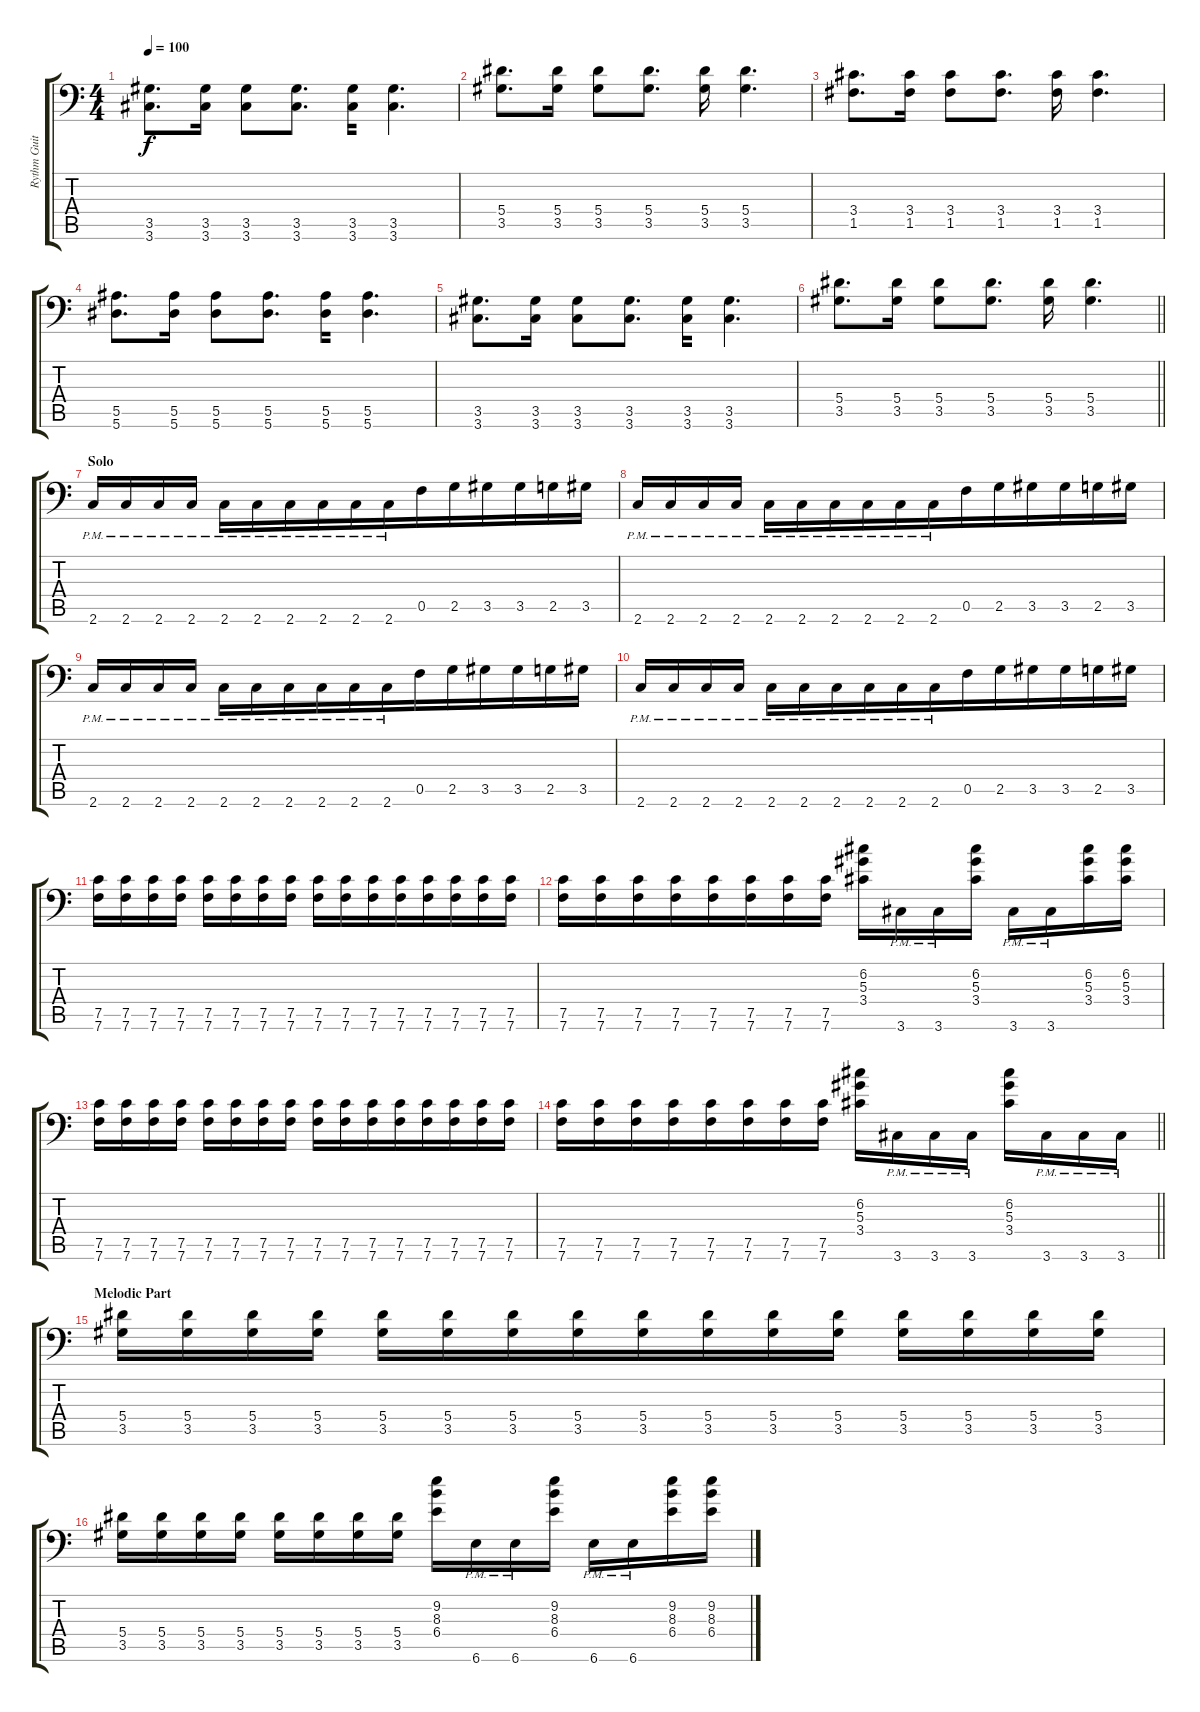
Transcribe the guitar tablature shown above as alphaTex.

\track ("Rythm Guitar 1" "Rythm Guit") {instrument distortionguitar}
\staff {score tabs}
\tuning (C4 G3 Eb3 Bb2 F2 Bb1) {hide}
\ts (4 4)
\tempo 100
\clef f4
\ks c
(3.5 3.6).8{d dy f beam merge} (3.5 3.6).16 (3.5 3.6).8{beam merge} (3.5 3.6).8{d} (3.5 3.6).16{beam merge} (3.5 3.6).4{d} |
(5.4 3.5).8{d} (5.4 3.5).16 (5.4 3.5).8{beam merge} (5.4 3.5).8{d} (5.4 3.5).16 (5.4 3.5).4{d} |
(3.4 1.5).8{d} (3.4 1.5).16 (3.4 1.5).8{beam merge} (3.4 1.5).8{d} (3.4 1.5).16 (3.4 1.5).4{d} |
(5.5 5.6).8{d beam merge} (5.5 5.6).16 (5.5 5.6).8{beam merge} (5.5 5.6).8{d} (5.5 5.6).16{beam merge} (5.5 5.6).4{d} |
(3.5 3.6).8{d beam merge} (3.5 3.6).16 (3.5 3.6).8{beam merge} (3.5 3.6).8{d} (3.5 3.6).16{beam merge} (3.5 3.6).4{d} |
\barLineRight lightlight
(5.4 3.5).8{d} (5.4 3.5).16 (5.4 3.5).8{beam merge} (5.4 3.5).8{d} (5.4 3.5).16 (5.4 3.5).4{d} |
\section ("" "Solo")
2.6{pm}.16 2.6{pm}.16 2.6{pm}.16 2.6{pm}.16 2.6{pm}.16{beam merge} 2.6{pm}.16 2.6{pm}.16 2.6{pm}.16{beam merge} 2.6{pm}.16{beam merge} 2.6{pm}.16{beam merge} 0.5.16{beam merge} 2.5.16{beam merge} 3.5.16 3.5.16 2.5.16 3.5.16 |
2.6{pm}.16 2.6{pm}.16 2.6{pm}.16 2.6{pm}.16 2.6{pm}.16{beam merge} 2.6{pm}.16 2.6{pm}.16 2.6{pm}.16{beam merge} 2.6{pm}.16{beam merge} 2.6{pm}.16{beam merge} 0.5.16{beam merge} 2.5.16{beam merge} 3.5.16 3.5.16 2.5.16 3.5.16 |
2.6{pm}.16 2.6{pm}.16 2.6{pm}.16 2.6{pm}.16 2.6{pm}.16{beam merge} 2.6{pm}.16 2.6{pm}.16 2.6{pm}.16{beam merge} 2.6{pm}.16{beam merge} 2.6{pm}.16{beam merge} 0.5.16{beam merge} 2.5.16{beam merge} 3.5.16 3.5.16 2.5.16 3.5.16 |
2.6{pm}.16 2.6{pm}.16 2.6{pm}.16 2.6{pm}.16 2.6{pm}.16{beam merge} 2.6{pm}.16 2.6{pm}.16 2.6{pm}.16{beam merge} 2.6{pm}.16{beam merge} 2.6{pm}.16{beam merge} 0.5.16{beam merge} 2.5.16{beam merge} 3.5.16 3.5.16 2.5.16 3.5.16 |
(7.5 7.6).16 (7.5 7.6).16 (7.5 7.6).16 (7.5 7.6).16 (7.5 7.6).16 (7.5 7.6).16 (7.5 7.6).16 (7.5 7.6).16 (7.5 7.6).16 (7.5 7.6).16 (7.5 7.6).16 (7.5 7.6).16{beam merge} (7.5 7.6).16 (7.5 7.6).16{beam merge} (7.5 7.6).16{beam merge} (7.5 7.6).16 |
(7.5 7.6).16 (7.5 7.6).16 (7.5 7.6).16 (7.5 7.6).16{beam merge} (7.5 7.6).16 (7.5 7.6).16 (7.5 7.6).16{beam merge} (7.5 7.6).16 (6.2 5.3 3.4).16 3.6{pm}.16 3.6{pm}.16 (6.2 5.3 3.4).16 3.6{pm}.16{beam merge} 3.6{pm}.16 (6.2 5.3 3.4).16 (6.2 5.3 3.4).16 |
(7.5 7.6).16 (7.5 7.6).16 (7.5 7.6).16 (7.5 7.6).16 (7.5 7.6).16 (7.5 7.6).16 (7.5 7.6).16 (7.5 7.6).16 (7.5 7.6).16 (7.5 7.6).16 (7.5 7.6).16 (7.5 7.6).16{beam merge} (7.5 7.6).16 (7.5 7.6).16{beam merge} (7.5 7.6).16{beam merge} (7.5 7.6).16 |
\barLineRight lightlight
(7.5 7.6).16 (7.5 7.6).16 (7.5 7.6).16 (7.5 7.6).16{beam merge} (7.5 7.6).16 (7.5 7.6).16 (7.5 7.6).16{beam merge} (7.5 7.6).16 (6.2 5.3 3.4).16 3.6{pm}.16 3.6{pm}.16 3.6{pm}.16 (6.2 5.3 3.4).16{beam merge} 3.6{pm}.16 3.6{pm}.16 3.6{pm}.16 |
\section ("" "Melodic Part")
(5.4 3.5).16{beam merge} (5.4 3.5).16{beam merge} (5.4 3.5).16 (5.4 3.5).16 (5.4 3.5).16 (5.4 3.5).16{beam merge} (5.4 3.5).16 (5.4 3.5).16{beam merge} (5.4 3.5).16{beam merge} (5.4 3.5).16{beam merge} (5.4 3.5).16{beam merge} (5.4 3.5).16 (5.4 3.5).16 (5.4 3.5).16{beam merge} (5.4 3.5).16 (5.4 3.5).16 |
(5.4 3.5).16 (5.4 3.5).16 (5.4 3.5).16{beam merge} (5.4 3.5).16 (5.4 3.5).16{beam merge} (5.4 3.5).16 (5.4 3.5).16 (5.4 3.5).16 (9.2 8.3 6.4).16 6.6{pm}.16 6.6{pm}.16 (9.2 8.3 6.4).16 6.6{pm}.16 6.6{pm}.16{beam merge} (9.2 8.3 6.4).16 (9.2 8.3 6.4).16
